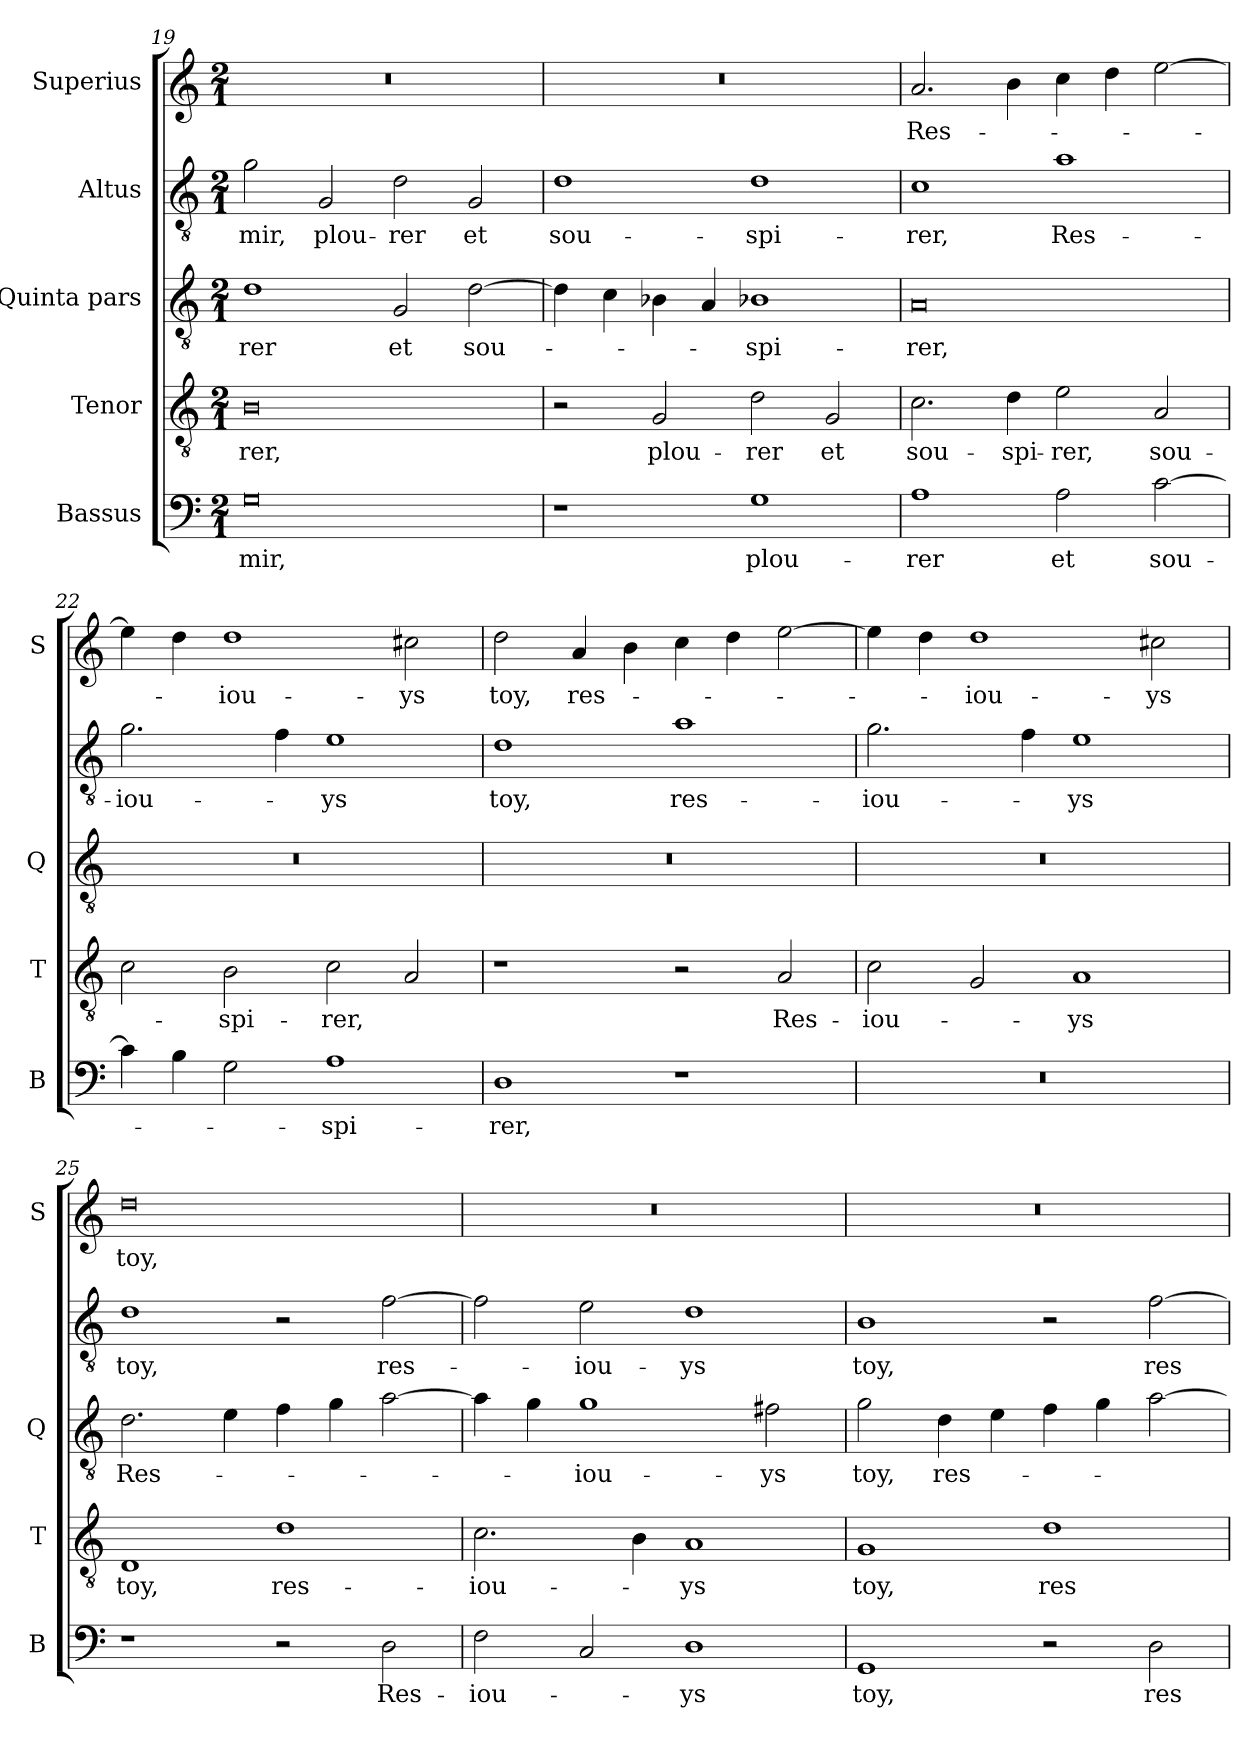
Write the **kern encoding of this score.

**kern	**text	**kern	**text	**kern	**text	**kern	**text	**kern	**text
*part5	*part5	*part4	*part4	*part3	*part3	*part2	*part2	*part1	*part1
*staff5	*staff5	*staff4	*staff4	*staff3	*staff3	*staff2	*staff2	*staff1	*staff1
*I"Bassus	*	*I"Tenor	*	*I"Quinta pars	*	*I"Altus	*	*I"Superius	*
*I'B	*	*I'T	*	*I'Q	*	*	*	*I'S	*
*clefF4	*	*clefGv2	*	*clefGv2	*	*clefGv2	*	*clefG2	*
*k[]	*	*k[]	*	*k[]	*	*k[]	*	*k[]	*
*M2/1	*	*M2/1	*	*M2/1	*	*M2/1	*	*M2/1	*
=19	=19	=19	=19	=19	=19	=19	=19	=19	=19
0G	-mir,	0B	-rer,	1d	-rer	2g\	-mir,	0r	.
.	.	.	.	.	.	2G/	plou-	.	.
.	.	.	.	2G/	et	2d\	-rer	.	.
.	.	.	.	[2d\	sou-	2G/	et	.	.
=20	=20	=20	=20	=20	=20	=20	=20	=20	=20
1r	.	2r	.	4d\]	.	1d	sou-	0r	.
.	.	.	.	4c\	.	.	.	.	.
.	.	2G/	plou-	4B-X\	.	.	.	.	.
.	.	.	.	4A/	.	.	.	.	.
1G	plou-	2d\	-rer	1B-X	-spi-	1d	-spi-	.	.
.	.	2G/	et	.	.	.	.	.	.
=21	=21	=21	=21	=21	=21	=21	=21	=21	=21
1A	-rer	2.c\	sou-	0A	-rer,	1c	-rer,	2.a/	Res-
.	.	4d\	-spi-	.	.	.	.	4b\	.
2A\	et	2e\	-rer,	.	.	1a	Res-	4cc\	.
.	.	.	.	.	.	.	.	4dd\	.
[2c\	sou-	2A/	sou-	.	.	.	.	[2ee\	.
=22	=22	=22	=22	=22	=22	=22	=22	=22	=22
4c\]	.	2c\	.	0r	.	2.g\	-iou-	4ee\]	.
4B\	.	.	.	.	.	.	.	4dd\	.
2G\	.	2B\	-spi-	.	.	.	.	1dd	-iou-
.	.	.	.	.	.	4f\	.	.	.
1A	-spi-	2c\	-rer,	.	.	1e	-ys	.	.
.	.	2A/	.	.	.	.	.	2cc#X\	-ys
=23	=23	=23	=23	=23	=23	=23	=23	=23	=23
1D	-rer,	1r	.	0r	.	1d	toy,	2dd\	toy,
.	.	.	.	.	.	.	.	4a/	res-
.	.	.	.	.	.	.	.	4b\	.
1r	.	2r	.	.	.	1a	res-	4cc\	.
.	.	.	.	.	.	.	.	4dd\	.
.	.	2A/	Res-	.	.	.	.	[2ee\	.
=24	=24	=24	=24	=24	=24	=24	=24	=24	=24
0r	.	2c\	-iou-	0r	.	2.g\	-iou-	4ee\]	.
.	.	.	.	.	.	.	.	4dd\	.
.	.	2G/	.	.	.	.	.	1dd	-iou-
.	.	.	.	.	.	4f\	.	.	.
.	.	1A	-ys	.	.	1e	-ys	.	.
.	.	.	.	.	.	.	.	2cc#X\	-ys
=25	=25	=25	=25	=25	=25	=25	=25	=25	=25
1r	.	1D	toy,	2.d\	Res-	1d	toy,	0dd	toy,
.	.	.	.	4e\	.	.	.	.	.
2r	.	1d	res-	4f\	.	2r	.	.	.
.	.	.	.	4g\	.	.	.	.	.
2D\	Res-	.	.	[2a\	.	[2f\	res-	.	.
=26	=26	=26	=26	=26	=26	=26	=26	=26	=26
2F\	-iou-	2.c\	-iou-	4a\]	.	2f\]	.	0r	.
.	.	.	.	4g\	.	.	.	.	.
2C/	.	.	.	1g	-iou-	2e\	-iou-	.	.
.	.	4B\	.	.	.	.	.	.	.
1D	-ys	1A	-ys	.	.	1d	-ys	.	.
.	.	.	.	2f#X\	-ys	.	.	.	.
=27	=27	=27	=27	=27	=27	=27	=27	=27	=27
1GG	toy,	1G	toy,	2g\	toy,	1B	toy,	0r	.
.	.	.	.	4d\	res-	.	.	.	.
.	.	.	.	4e\	.	.	.	.	.
2r	.	1d	res-	4f\	.	2r	.	.	.
.	.	.	.	4g\	.	.	.	.	.
2D\	res-	.	.	[2a\	.	[2f\	res-	.	.
=	=	=	=	=	=	=	=	=	=
*-	*-	*-	*-	*-	*-	*-	*-	*-	*-
